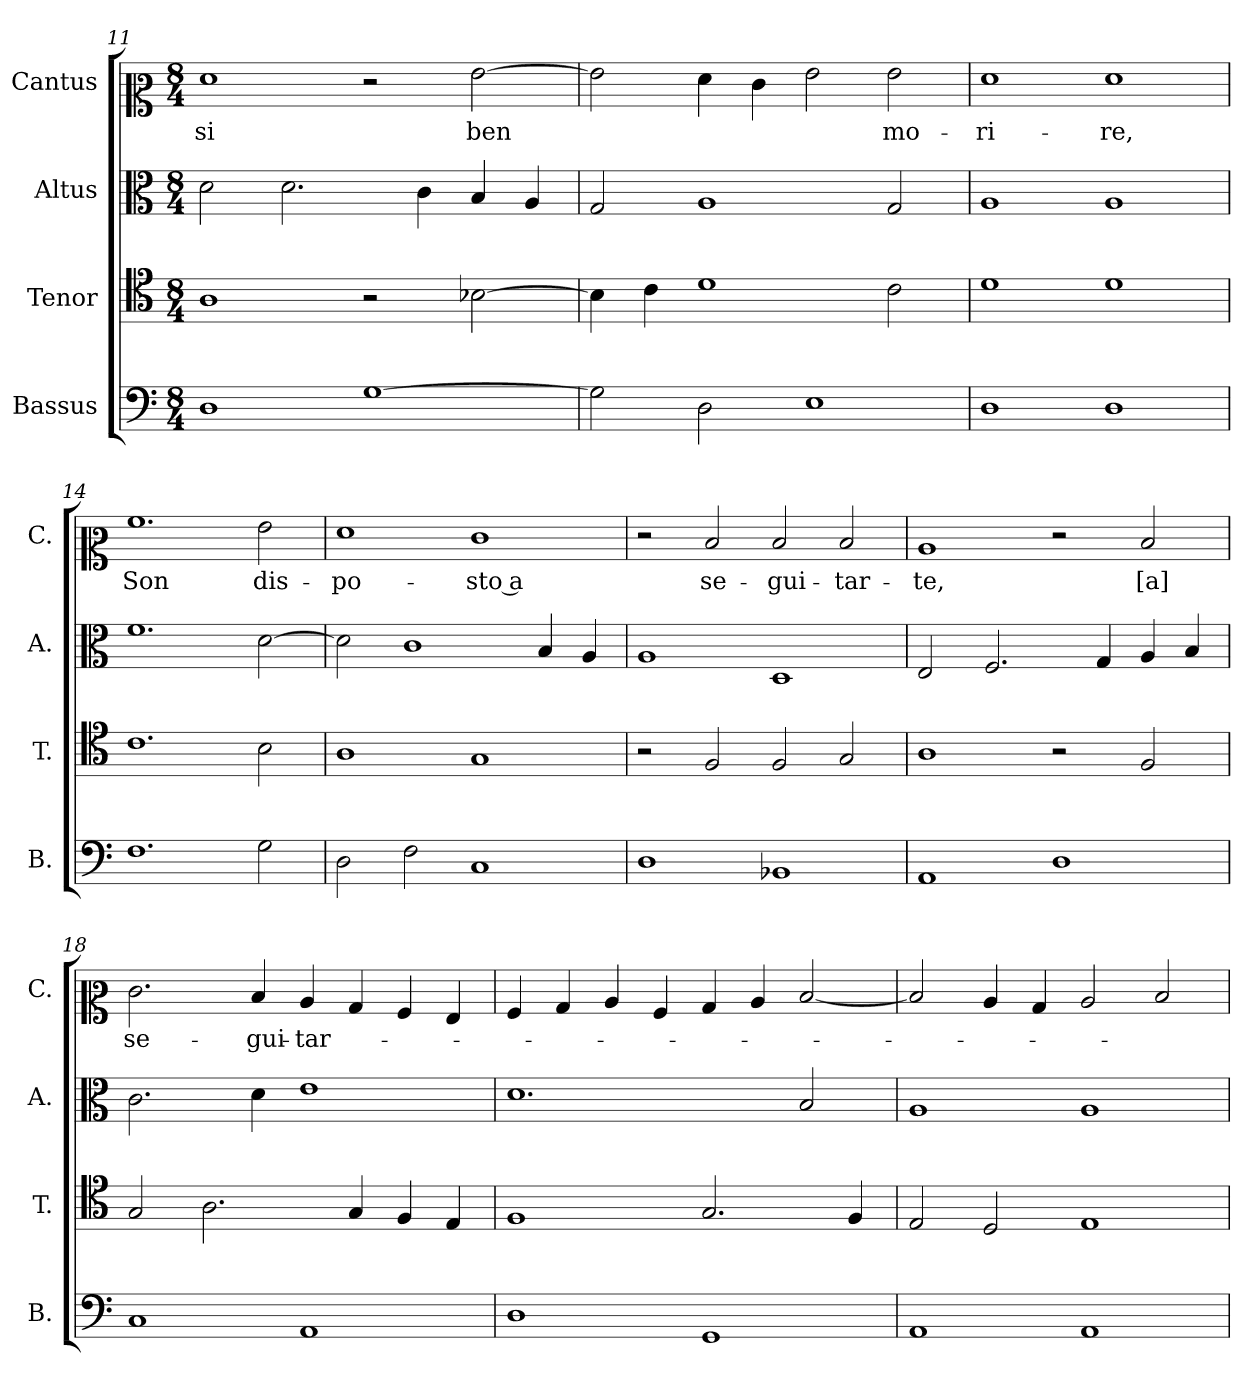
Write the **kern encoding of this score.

**kern	**kern	**kern	**kern	**text
*part4	*part3	*part2	*part1	*part1
*staff4	*staff3	*staff2	*staff1	*staff1
*I"Bassus	*I"Tenor	*I"Altus	*I"Cantus	*
*I'B.	*I'T.	*I'A.	*I'C.	*
*clefF4	*clefC4	*clefC3	*clefC2	*
*k[]	*k[]	*k[]	*k[]	*
*M8/4	*M8/4	*M8/4	*M8/4	*
=11	=11	=11	=11	=11
!	!	!	!	!LO:LY:b
1D	1A	2d\	1f	-si
.	.	2.d\	.	.
[1G	2r	.	2r	.
.	.	4c\	.	.
!	!	!	!	!LO:LY:b
.	[2B-X\	4B/	[2g\	-ben
.	.	4A/	.	.
=12	=12	=12	=12	=12
2G\]	4B-\]	2G/	2g\]	.
.	4c\	.	.	.
2D\	1d	1A	4f\	.
.	.	.	4e\	.
1E	.	.	2g\	.
!	!	!	!	!LO:LY:b
.	2c\	2G/	2g\	mo-
!!LO:LB:g=z
=13	=13	=13	=13	=13
!	!	!	!	!LO:LY:b
1D	1d	1A	1f	-ri-
!	!	!	!	!LO:LY:b
1D	1d	1A	1f	-re,
=14	=14	=14	=14	=14
!	!	!	!	!LO:LY:b
1.F	1.c	1.f	1.a	Son
!	!	!	!	!LO:LY:b
2G\	2B\	[2d\	2g\	dis-
=15	=15	=15	=15	=15
!	!	!	!	!LO:LY:b
2D\	1A	2d\]	1f	-po-
2F\	.	1c	.	.
!	!	!	!	!LO:LY:b
1C	1G	.	1e	-sto a
.	.	4B/	.	.
.	.	4A/	.	.
=16	=16	=16	=16	=16
1D	2r	1A	2r	.
!	!	!	!	!LO:LY:b
.	2F/	.	2d/	se-
!	!	!	!	!LO:LY:b
1BB-X	2F/	1D	2d/	-gui-
!	!	!	!	!LO:LY:b
.	2G/	.	2d/	-tar-
=17	=17	=17	=17	=17
!	!	!	!	!LO:LY:b
1AA	1A	2E/	1c	-te,
.	.	2.F/	.	.
1D	2r	.	2r	.
.	.	4G/	.	.
!	!	!	!	!LO:LY:b
.	2F/	4A/	2d/	[a]
.	.	4B/	.	.
=18	=18	=18	=18	=18
!	!	!	!	!LO:LY:b
1C	2G/	2.c\	2.e\	se-
.	2.A\	.	.	.
!	!	!	!	!LO:LY:b
.	.	4d\	4d/	-gui-
!	!	!	!	!LO:LY:b
1AA	.	1e	4c/	-tar-
.	4G/	.	4B/	.
.	4F/	.	4A/	.
.	4E/	.	4G/	.
!!LO:PB:g=z
=19	=19	=19	=19	=19
1D	1F	1.d	4A/	.
.	.	.	4B/	.
.	.	.	4c/	.
.	.	.	4A/	.
1GG	2.G/	.	4B/	.
.	.	.	4c/	.
.	.	2B/	[2d/	.
.	4F/	.	.	.
=20	=20	=20	=20	=20
1AA	2E/	1A	2d/]	.
.	2D/	.	4c/	.
.	.	.	4B/	.
1AA	1E	1A	2c/	.
.	.	.	2d/	.
=	=	=	=	=
*-	*-	*-	*-	*-
